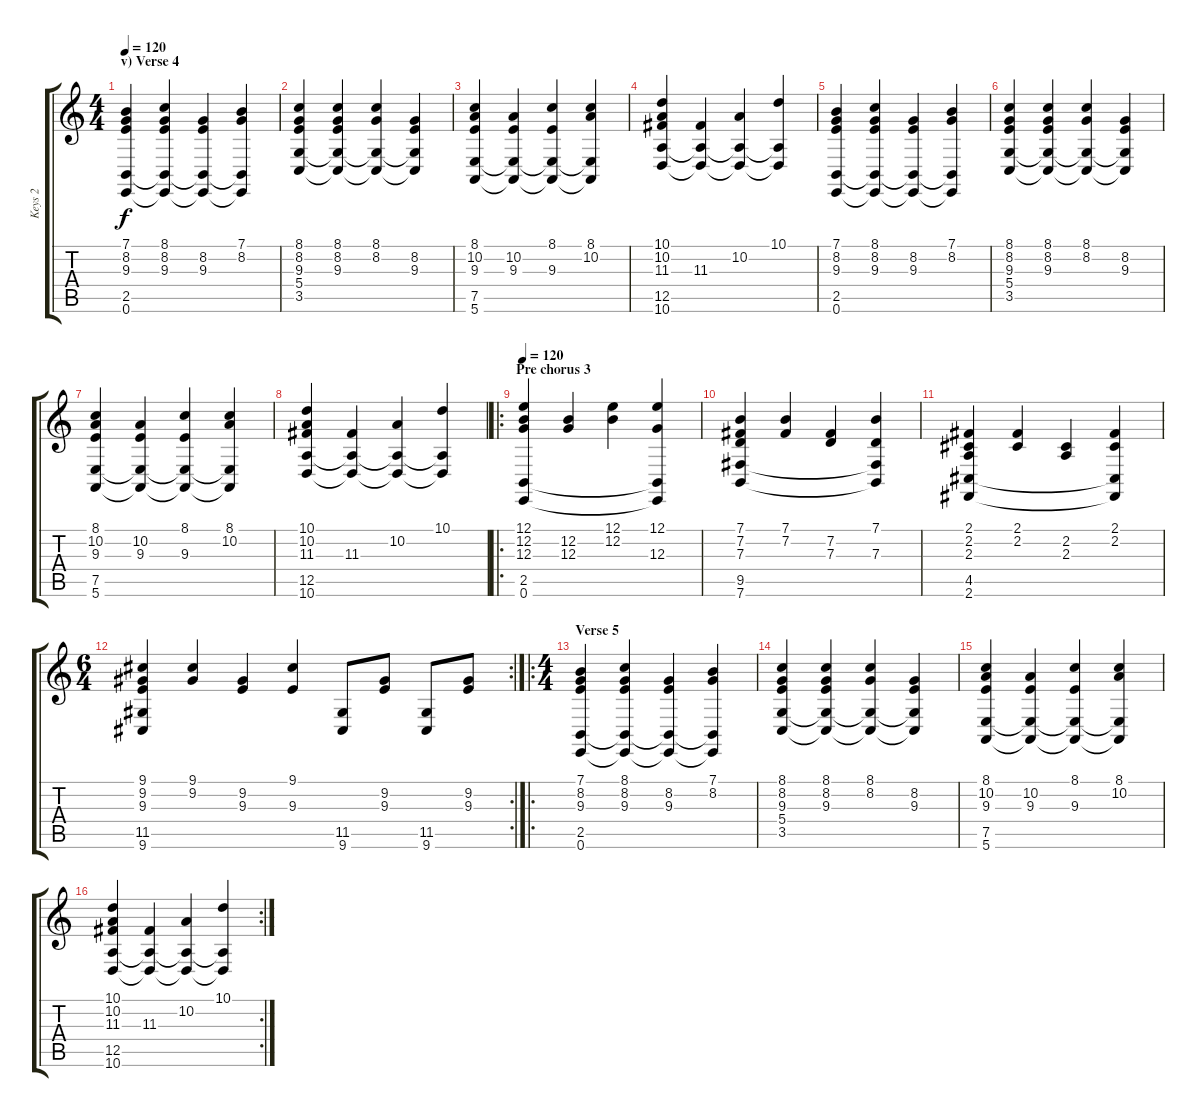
\track ("Keys 2" "Keys 2") {instrument pad6metallic}
\staff {score tabs}
\tuning (E4 B3 G3 D3 A2 E2) {hide}
\ts (4 4)
\section ("" "v) Verse 4")
\tempo 120
\clef g2
\ks c
(7.1 8.2 9.3 2.5 0.6).4{dy f instrument acousticgrandpiano} (8.1 8.2 9.3 2.5{t} 0.6{t}).4 (8.2 9.3 2.5{t} 0.6{t}).4 (7.1 8.2 2.5{t} 0.6{t}).4 |
(8.1 8.2 9.3 5.4 3.5).4 (8.1 8.2 9.3 5.4{t} 3.5{t}).4 (8.1 8.2 5.4{t} 3.5{t}).4 (8.2 9.3 5.4{t} 3.5{t}).4 |
(8.1 10.2 9.3 7.5 5.6).4 (10.2 9.3 7.5{t} 5.6{t}).4 (8.1 9.3 7.5{t} 5.6{t}).4 (8.1 10.2 7.5{t} 5.6{t}).4 |
(10.1 10.2 11.3 12.5 10.6).4 (11.3 12.5{t} 10.6{t}).4 (10.2 12.5{t} 10.6{t}).4 (10.1 12.5{t} 10.6{t}).4 |
(7.1 8.2 9.3 2.5 0.6).4{instrument acousticgrandpiano} (8.1 8.2 9.3 2.5{t} 0.6{t}).4 (8.2 9.3 2.5{t} 0.6{t}).4 (7.1 8.2 2.5{t} 0.6{t}).4 |
(8.1 8.2 9.3 5.4 3.5).4 (8.1 8.2 9.3 5.4{t} 3.5{t}).4 (8.1 8.2 5.4{t} 3.5{t}).4 (8.2 9.3 5.4{t} 3.5{t}).4 |
(8.1 10.2 9.3 7.5 5.6).4 (10.2 9.3 7.5{t} 5.6{t}).4 (8.1 9.3 7.5{t} 5.6{t}).4 (8.1 10.2 7.5{t} 5.6{t}).4 |
(10.1 10.2 11.3 12.5 10.6).4 (11.3 12.5{t} 10.6{t}).4 (10.2 12.5{t} 10.6{t}).4 (10.1 12.5{t} 10.6{t}).4 |
\ro
\section ("" "Pre chorus 3")
\tempo 120
(12.1 12.2 12.3 2.5 0.6).4{instrument acousticgrandpiano} (12.2 12.3).4 (12.1 12.2).4 (12.1 12.3 2.5{t} 0.6{t}).4 |
(7.1 7.2 7.3 9.5 7.6).4 (7.1 7.2).4 (7.2 7.3).4 (7.1 7.3 9.5{t} 7.6{t}).4 |
(2.1 2.2 2.3 4.5 2.6).4 (2.1 2.2).4 (2.2 2.3).4 (2.1 2.2 4.5{t} 2.6{t}).4 |
\rc 2
\ts (6 4)
(9.1 9.2 9.3 11.5 9.6).4 (9.1 9.2).4 (9.2 9.3).4 (9.1 9.3).4 (11.5 9.6).8 (9.2 9.3).8 (11.5 9.6).8 (9.2 9.3).8 |
\ro
\ts (4 4)
\section ("" "Verse 5")
(7.1 8.2 9.3 2.5 0.6).4{instrument acousticgrandpiano} (8.1 8.2 9.3 2.5{t} 0.6{t}).4 (8.2 9.3 2.5{t} 0.6{t}).4 (7.1 8.2 2.5{t} 0.6{t}).4 |
(8.1 8.2 9.3 5.4 3.5).4 (8.1 8.2 9.3 5.4{t} 3.5{t}).4 (8.1 8.2 5.4{t} 3.5{t}).4 (8.2 9.3 5.4{t} 3.5{t}).4 |
(8.1 10.2 9.3 7.5 5.6).4 (10.2 9.3 7.5{t} 5.6{t}).4 (8.1 9.3 7.5{t} 5.6{t}).4 (8.1 10.2 7.5{t} 5.6{t}).4 |
\rc 2
(10.1 10.2 11.3 12.5 10.6).4 (11.3 12.5{t} 10.6{t}).4 (10.2 12.5{t} 10.6{t}).4 (10.1 12.5{t} 10.6{t}).4
